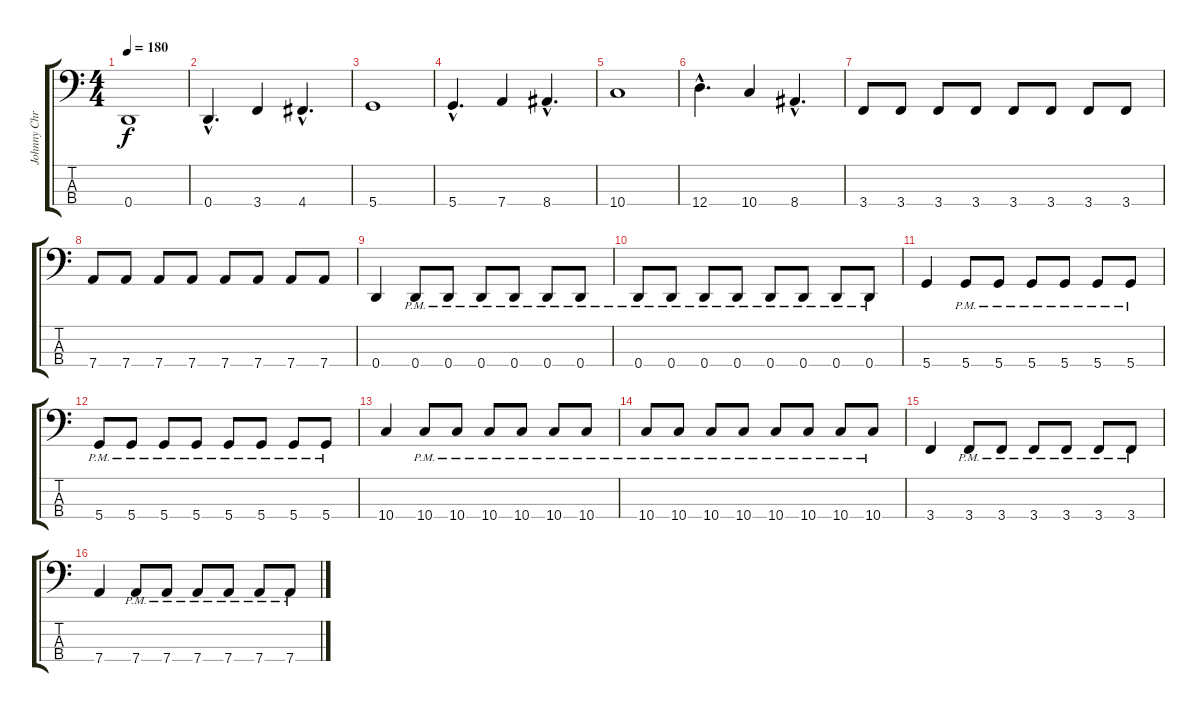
\track ("Johnny Christ" "Johnny Chr") {instrument electricbasspick}
\staff {score tabs}
\tuning (G2 D2 A1 D1) {hide}
\ts (4 4)
\tempo 180
\clef f4
\ks c
0.4.1{dy f} |
0.4{hac}.4{d} 3.4.4 4.4{hac}.4{d} |
5.4.1 |
5.4{hac}.4{d} 7.4.4 8.4{hac}.4{d} |
10.4.1 |
12.4{hac}.4{d} 10.4.4 8.4{hac}.4{d} |
3.4.8 3.4.8 3.4.8 3.4.8 3.4.8 3.4.8 3.4.8 3.4.8 |
7.4.8 7.4.8 7.4.8 7.4.8 7.4.8 7.4.8 7.4.8 7.4.8 |
0.4.4 0.4{pm}.8 0.4{pm}.8 0.4{pm}.8 0.4{pm}.8 0.4{pm}.8 0.4{pm}.8 |
0.4{pm}.8 0.4{pm}.8 0.4{pm}.8 0.4{pm}.8 0.4{pm}.8 0.4{pm}.8 0.4{pm}.8 0.4{pm}.8 |
5.4.4 5.4{pm}.8 5.4{pm}.8 5.4{pm}.8 5.4{pm}.8 5.4{pm}.8 5.4{pm}.8 |
5.4{pm}.8 5.4{pm}.8 5.4{pm}.8 5.4{pm}.8 5.4{pm}.8 5.4{pm}.8 5.4{pm}.8 5.4{pm}.8 |
10.4.4 10.4{pm}.8 10.4{pm}.8 10.4{pm}.8 10.4{pm}.8 10.4{pm}.8 10.4{pm}.8 |
10.4{pm}.8 10.4{pm}.8 10.4{pm}.8 10.4{pm}.8 10.4{pm}.8 10.4{pm}.8 10.4{pm}.8 10.4{pm}.8 |
3.4.4 3.4{pm}.8 3.4{pm}.8 3.4{pm}.8 3.4{pm}.8 3.4{pm}.8 3.4{pm}.8 |
7.4.4 7.4{pm}.8 7.4{pm}.8 7.4{pm}.8 7.4{pm}.8 7.4{pm}.8 7.4{pm}.8
